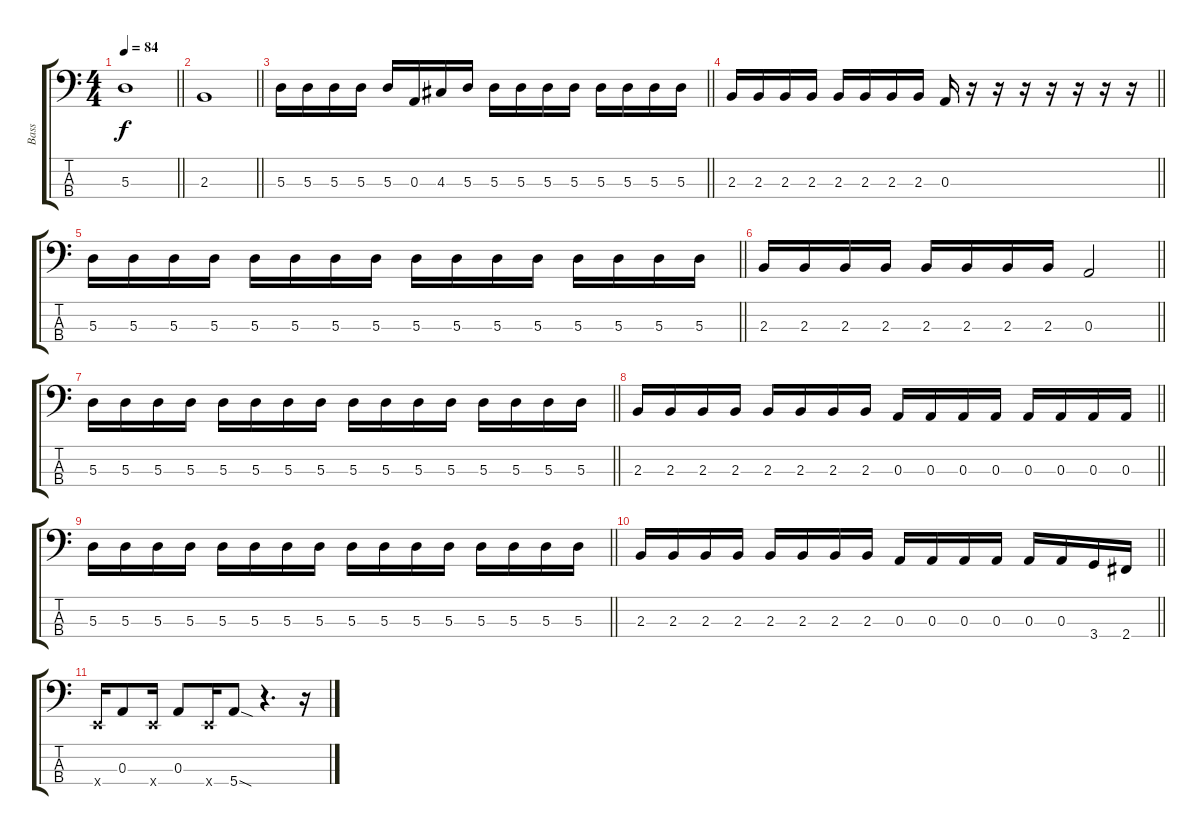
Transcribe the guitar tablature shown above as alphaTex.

\track ("Bass" "Bass") {instrument electricbassfinger}
\staff {score tabs}
\tuning (G2 D2 A1 E1) {hide}
\ts (4 4)
\tempo 84
\clef f4
\barLineRight lightlight
\ks c
5.3.1{dy f} |
\barLineRight lightlight
2.3.1 |
\barLineRight lightlight
5.3.16 5.3.16 5.3.16 5.3.16 5.3.16 0.3.16 4.3.16 5.3.16 5.3.16 5.3.16 5.3.16 5.3.16 5.3.16 5.3.16 5.3.16 5.3.16 |
\barLineRight lightlight
2.3.16 2.3.16 2.3.16 2.3.16 2.3.16 2.3.16 2.3.16 2.3.16 0.3.16 r.16 r.16 r.16 r.16 r.16 r.16 r.16 |
\barLineRight lightlight
5.3.16 5.3.16 5.3.16 5.3.16 5.3.16 5.3.16 5.3.16 5.3.16 5.3.16 5.3.16 5.3.16 5.3.16 5.3.16 5.3.16 5.3.16 5.3.16 |
\barLineRight lightlight
2.3.16 2.3.16 2.3.16 2.3.16 2.3.16 2.3.16 2.3.16 2.3.16 0.3.2 |
\barLineRight lightlight
5.3.16 5.3.16 5.3.16 5.3.16 5.3.16 5.3.16 5.3.16 5.3.16 5.3.16 5.3.16 5.3.16 5.3.16 5.3.16 5.3.16 5.3.16 5.3.16 |
\barLineRight lightlight
2.3.16 2.3.16 2.3.16 2.3.16 2.3.16 2.3.16 2.3.16 2.3.16 0.3.16 0.3.16 0.3.16 0.3.16 0.3.16 0.3.16 0.3.16 0.3.16 |
\barLineRight lightlight
5.3.16 5.3.16 5.3.16 5.3.16 5.3.16 5.3.16 5.3.16 5.3.16 5.3.16 5.3.16 5.3.16 5.3.16 5.3.16 5.3.16 5.3.16 5.3.16 |
\barLineRight lightlight
2.3.16 2.3.16 2.3.16 2.3.16 2.3.16 2.3.16 2.3.16 2.3.16 0.3.16 0.3.16 0.3.16 0.3.16 0.3.16 0.3.16 3.4.16 2.4.16 |
0.4{x}.16 0.3.8 0.4{x}.16 0.3.8 0.4{x}.16 5.4{sod}.8 r.4{d} r.16
